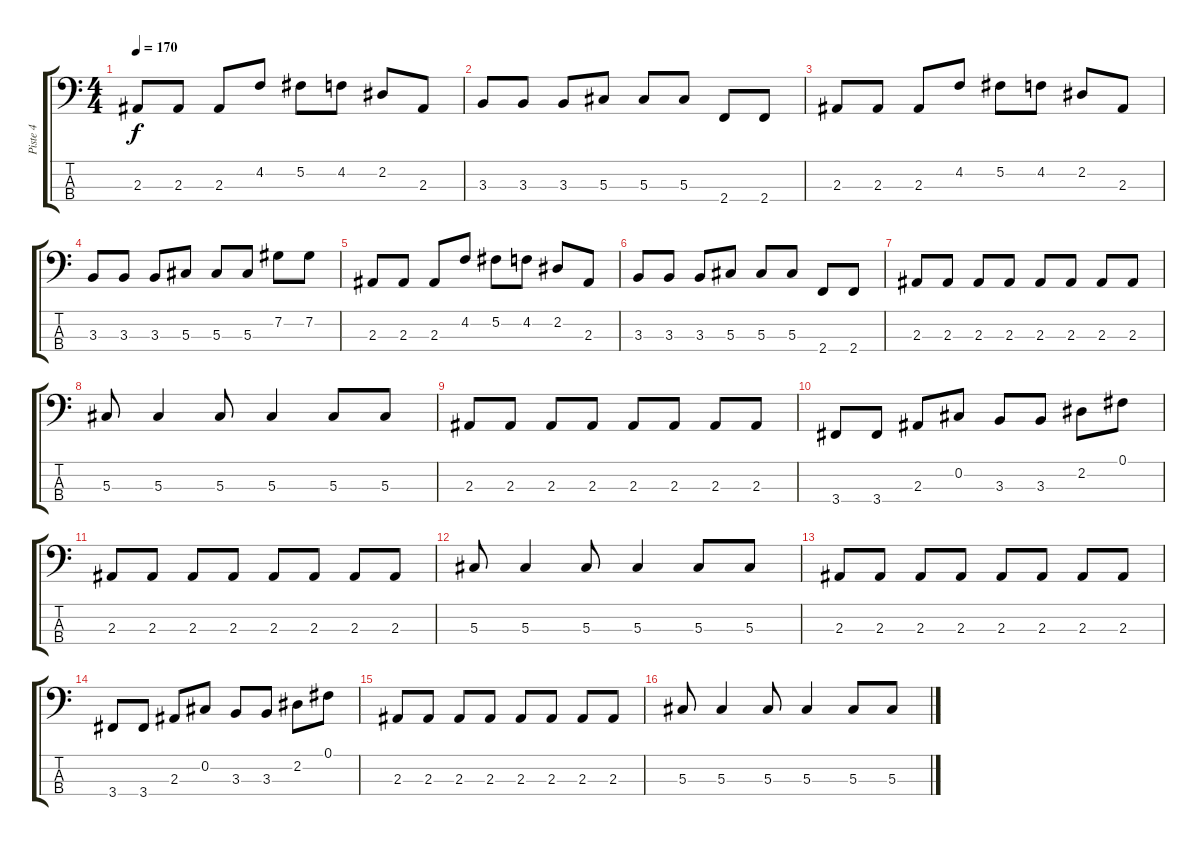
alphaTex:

\track ("Piste 4" "Piste 4") {instrument electricbassfinger}
\staff {score tabs}
\tuning (Gb2 Db2 Ab1 Eb1) {hide}
\ts (4 4)
\tempo 170
\clef f4
\ks c
2.3.8{dy f} 2.3.8 2.3.8 4.2.8 5.2.8 4.2.8 2.2.8 2.3.8 |
3.3.8 3.3.8 3.3.8 5.3.8 5.3.8 5.3.8 2.4.8 2.4.8 |
2.3.8 2.3.8 2.3.8 4.2.8 5.2.8 4.2.8 2.2.8 2.3.8 |
3.3.8 3.3.8 3.3.8 5.3.8 5.3.8 5.3.8 7.2.8 7.2.8 |
2.3.8 2.3.8 2.3.8 4.2.8 5.2.8 4.2.8 2.2.8 2.3.8 |
3.3.8 3.3.8 3.3.8 5.3.8 5.3.8 5.3.8 2.4.8 2.4.8 |
2.3.8 2.3.8 2.3.8 2.3.8 2.3.8 2.3.8 2.3.8 2.3.8 |
5.3.8 5.3.4 5.3.8 5.3.4 5.3.8 5.3.8 |
2.3.8 2.3.8 2.3.8 2.3.8 2.3.8 2.3.8 2.3.8 2.3.8 |
3.4.8 3.4.8 2.3.8 0.2.8 3.3.8 3.3.8 2.2.8 0.1.8 |
2.3.8 2.3.8 2.3.8 2.3.8 2.3.8 2.3.8 2.3.8 2.3.8 |
5.3.8 5.3.4 5.3.8 5.3.4 5.3.8 5.3.8 |
2.3.8 2.3.8 2.3.8 2.3.8 2.3.8 2.3.8 2.3.8 2.3.8 |
3.4.8 3.4.8 2.3.8 0.2.8 3.3.8 3.3.8 2.2.8 0.1.8 |
2.3.8 2.3.8 2.3.8 2.3.8 2.3.8 2.3.8 2.3.8 2.3.8 |
5.3.8 5.3.4 5.3.8 5.3.4 5.3.8 5.3.8
